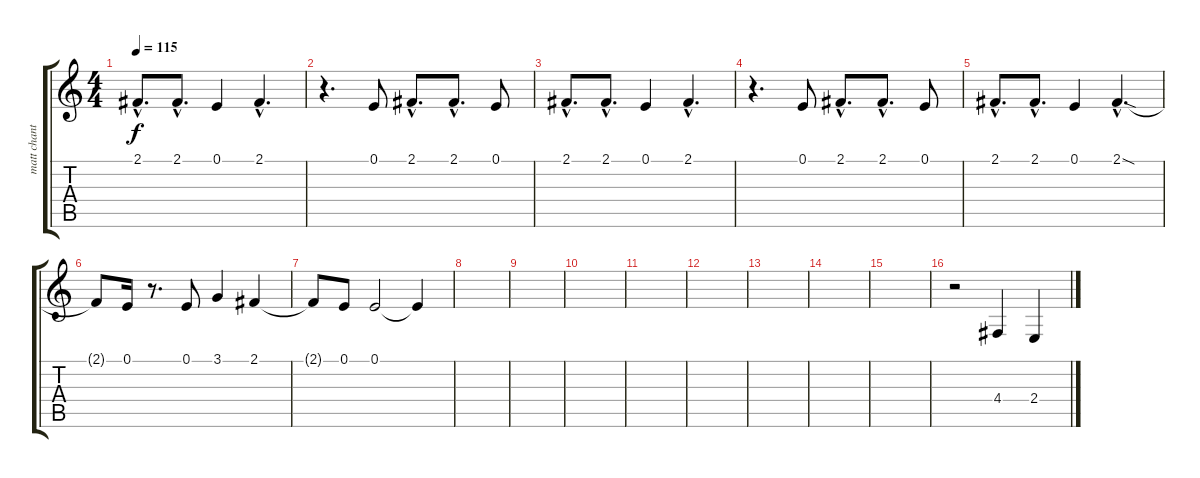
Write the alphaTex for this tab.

\track ("matt chant" "matt chant") {instrument lead2sawtooth}
\staff {score tabs}
\tuning (E4 B3 G3 D3 A2 E2) {hide}
\ts (4 4)
\tempo 115
\clef g2
\ks c
2.1{hac}.8{d dy f} 2.1{hac}.8{d} 0.1.4 2.1{hac}.4{d} |
r.4{d} 0.1.8 2.1{hac}.8{d} 2.1{hac}.8{d} 0.1.8 |
2.1{hac}.8{d} 2.1{hac}.8{d} 0.1.4 2.1{hac}.4{d} |
r.4{d} 0.1.8 2.1{hac}.8{d} 2.1{hac}.8{d} 0.1.8 |
2.1{hac}.8{d} 2.1{hac}.8{d} 0.1.4 2.1{sod hac}.4{d} |
2.1{t}.8 0.1.16 r.8{d} 0.1.8 3.1.4 2.1.4 |
2.1{t}.8 0.1.8 0.1.2 0.1{t}.4 |
|
|
|
|
|
|
|
|
r.2 4.4.4 2.4.4
